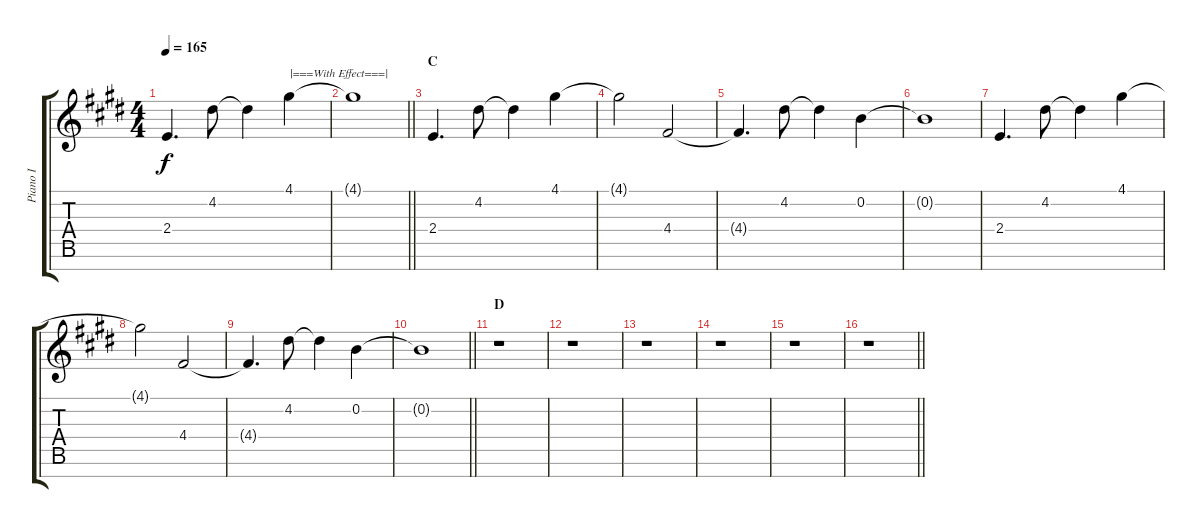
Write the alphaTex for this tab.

\track ("Piano I" "Piano I") {instrument acousticgrandpiano}
\staff {score tabs}
\tuning (E5 B4 G4 D4 A3 E3 B2) {hide}
\ts (4 4)
\tempo 165
\clef g2
\ks e
2.4.4{d dy f} 4.2.8 4.2{t}.4 4.1.4{txt "|===With Effect===|"} |
\barLineRight lightlight
4.1{t}.1 |
\section ("" "C")
2.4.4{d} 4.2.8 4.2{t}.4 4.1.4 |
4.1{t}.2 4.4.2 |
4.4{t}.4{d} 4.2.8 4.2{t}.4 0.2.4 |
0.2{t}.1 |
2.4.4{d} 4.2.8 4.2{t}.4 4.1.4 |
4.1{t}.2 4.4.2 |
4.4{t}.4{d} 4.2.8 4.2{t}.4 0.2.4 |
\barLineRight lightlight
0.2{t}.1 |
\section ("" "D")
r.1 |
r.1 |
r.1 |
r.1 |
r.1 |
\barLineRight lightlight
r.1
